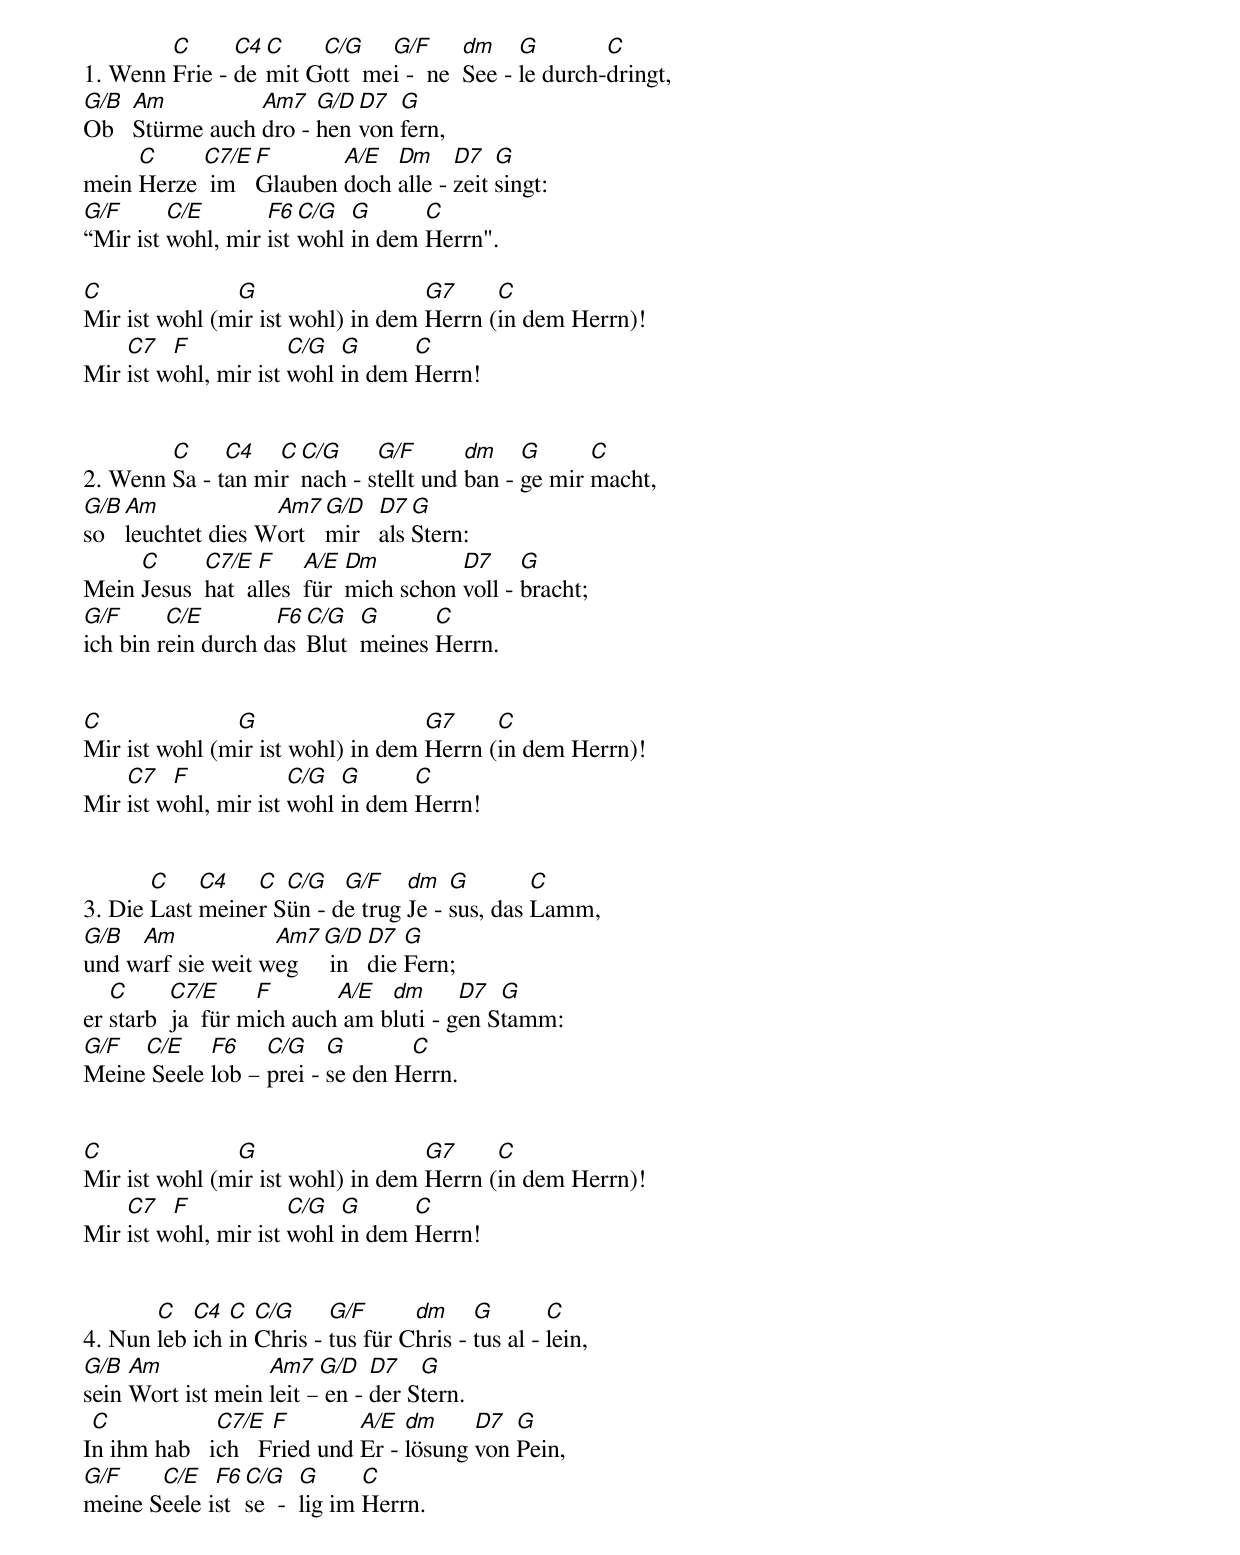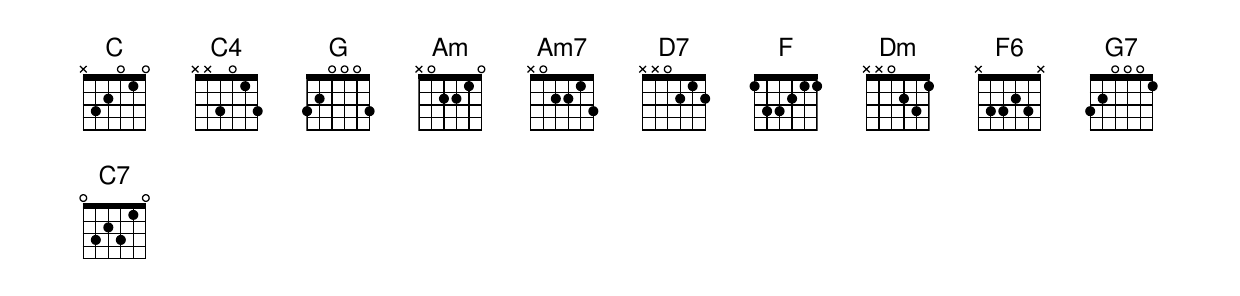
        C      C4 C    C/G    G/F      dm    G        C
1. Wenn Frie - de mit Gott  mei -  ne  See - le durch-dringt,
G/B  Am          Am7   G/D D7  G
Ob   Stürme auch dro - hen von fern,
     C     C7/E  F       A/E  Dm     D7   G
mein Herze  im   Glauben doch alle - zeit singt:
G/F      C/E       F6  C/G  G      C
“Mir ist wohl, mir ist wohl in dem Herrn".

C              G                   G7     C
Mir ist wohl (mir ist wohl) in dem Herrn (in dem Herrn)!
    C7   F            C/G  G      C
Mir ist wohl, mir ist wohl in dem Herrn!


        C     C4   C C/G     G/F       dm    G      C
2. Wenn Sa - tan mir nach - stellt und ban - ge mir macht,
G/B  Am             Am7   G/D   D7  G
so   leuchtet dies Wort   mir   als Stern:
     C      C7/E  F     A/E  Dm         D7     G
Mein Jesus  hat  alles  für  mich schon voll - bracht;
G/F      C/E        F6 C/G   G      C
ich bin rein durch das Blut  meines Herrn.


C              G                   G7     C
Mir ist wohl (mir ist wohl) in dem Herrn (in dem Herrn)!
    C7   F            C/G  G      C
Mir ist wohl, mir ist wohl in dem Herrn!


       C    C4   C  C/G   G/F    dm   G        C
3. Die Last meiner Sün - de trug Je - sus, das Lamm,
G/B  Am            Am7  G/D   D7  G
und warf sie weit weg    in   die Fern;
   C      C7/E     F       A/E  dm      D7  G
er starb  ja  für mich auch am bluti - gen Stamm:
G/F  C/E    F6    C/G    G       C
Meine Seele lob – prei - se den Herrn.


C              G                   G7     C
Mir ist wohl (mir ist wohl) in dem Herrn (in dem Herrn)!
    C7   F            C/G  G      C
Mir ist wohl, mir ist wohl in dem Herrn!


       C   C4  C  C/G     G/F      dm     G        C
4. Nun leb ich in Chris - tus für Chris - tus al - lein,
G/B  Am            Am7   G/D   D7   G
sein Wort ist mein leit – en - der Stern.
 C            C7/E  F        A/E  dm     D7  G
In ihm hab   ich   Fried und Er - lösung von Pein,
G/F    C/E   F6  C/G    G      C
meine Seele ist  se  -  lig im Herrn.
